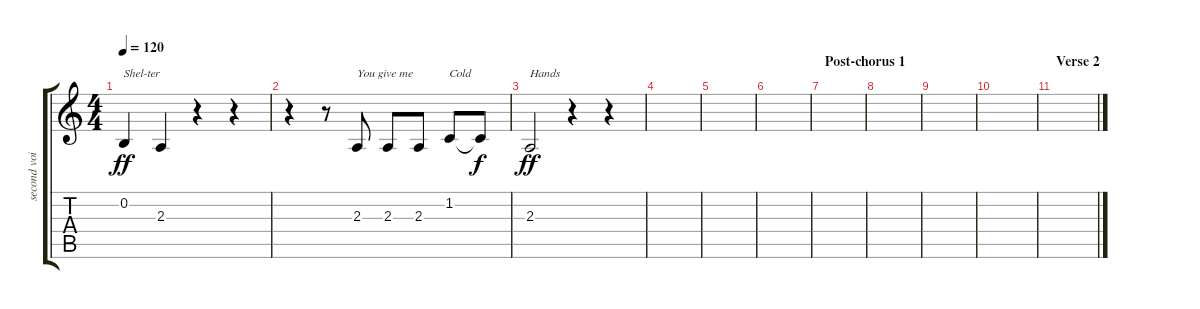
\track ("second voice" "second voi") {instrument voiceoohs}
\staff {score tabs}
\tuning (E4 B3 G3 D3 A2 E2) {hide}
\ts (4 4)
\tempo 120
\clef g2
\ks c
0.2.4{txt "Shel-ter" dy ff} 2.3.4 r.4 r.4 |
r.4 r.8 2.3.8{txt "You give me "} 2.3.8 2.3.8 1.2.8{txt "Cold"} 1.2{t}.8{dy f} |
2.3.2{txt "Hands" dy ff} r.4 r.4 |
|
|
|
\section ("" "Post-chorus 1")
|
|
|
|
\section ("" "Verse 2")
